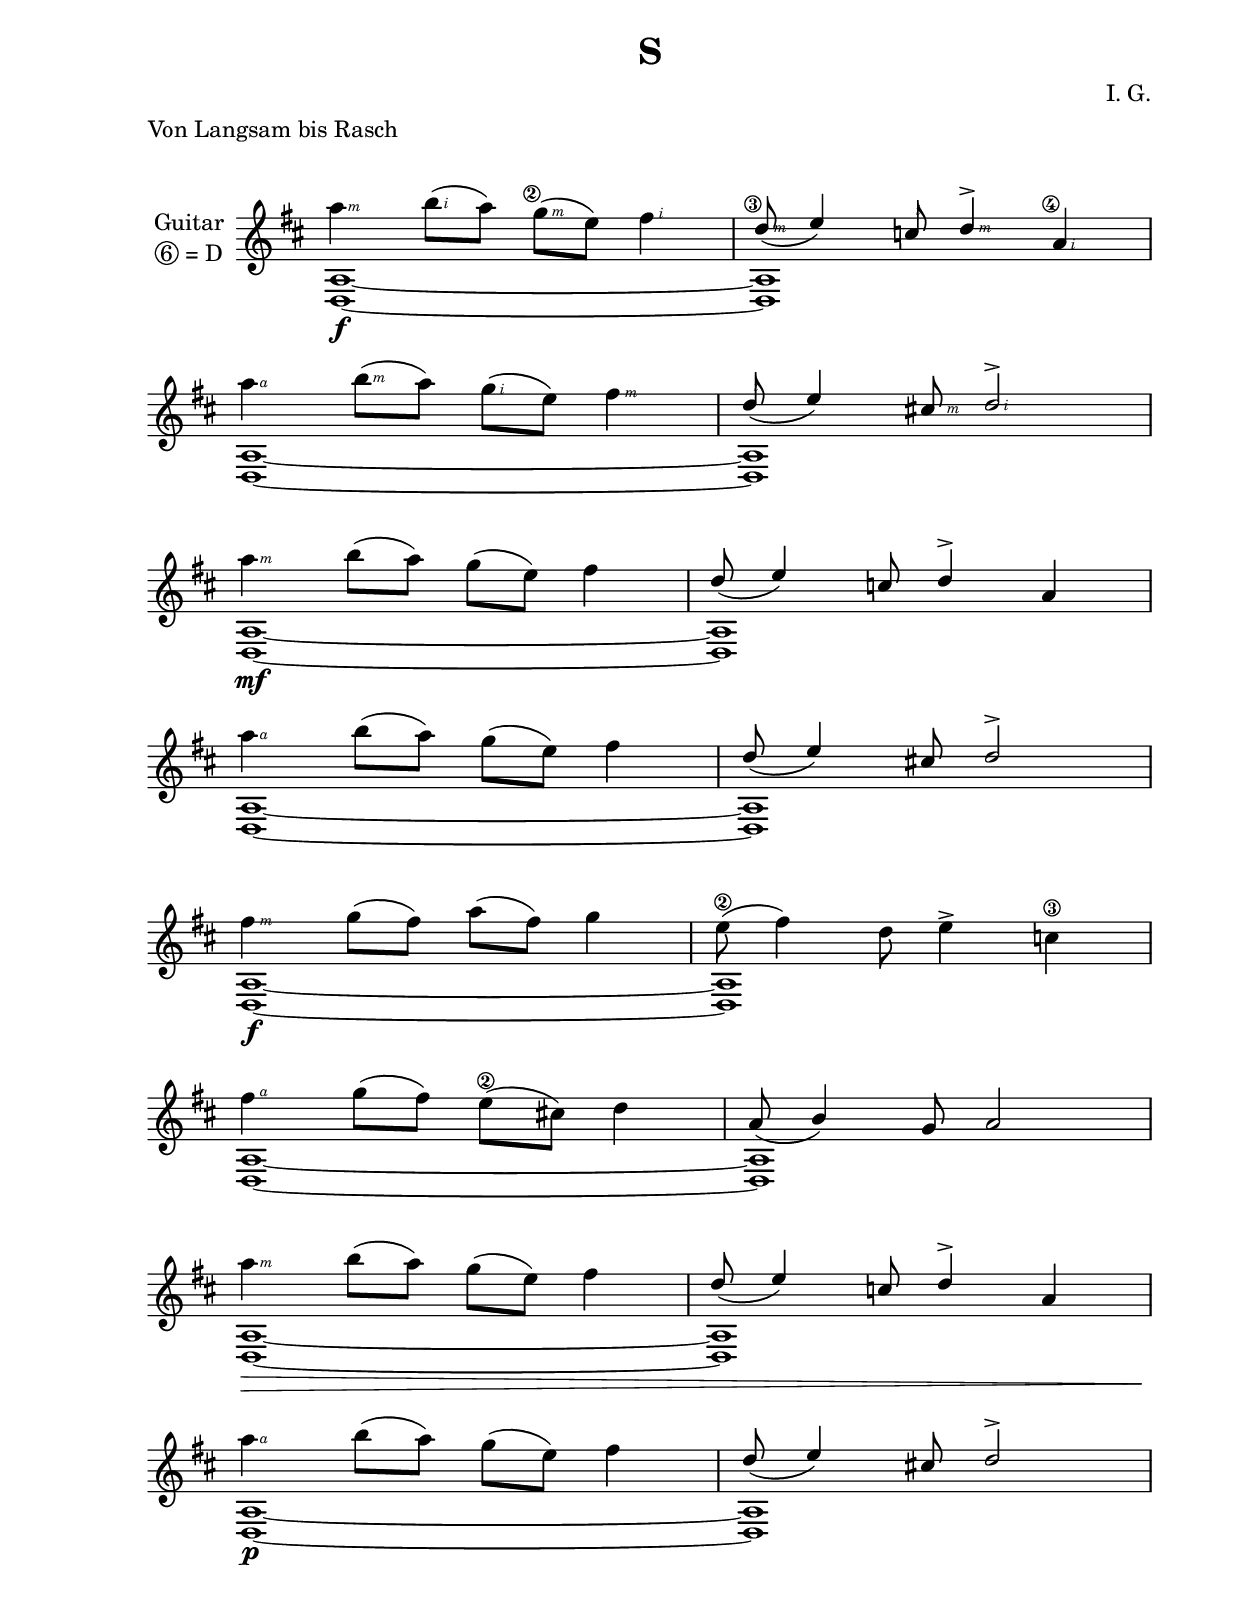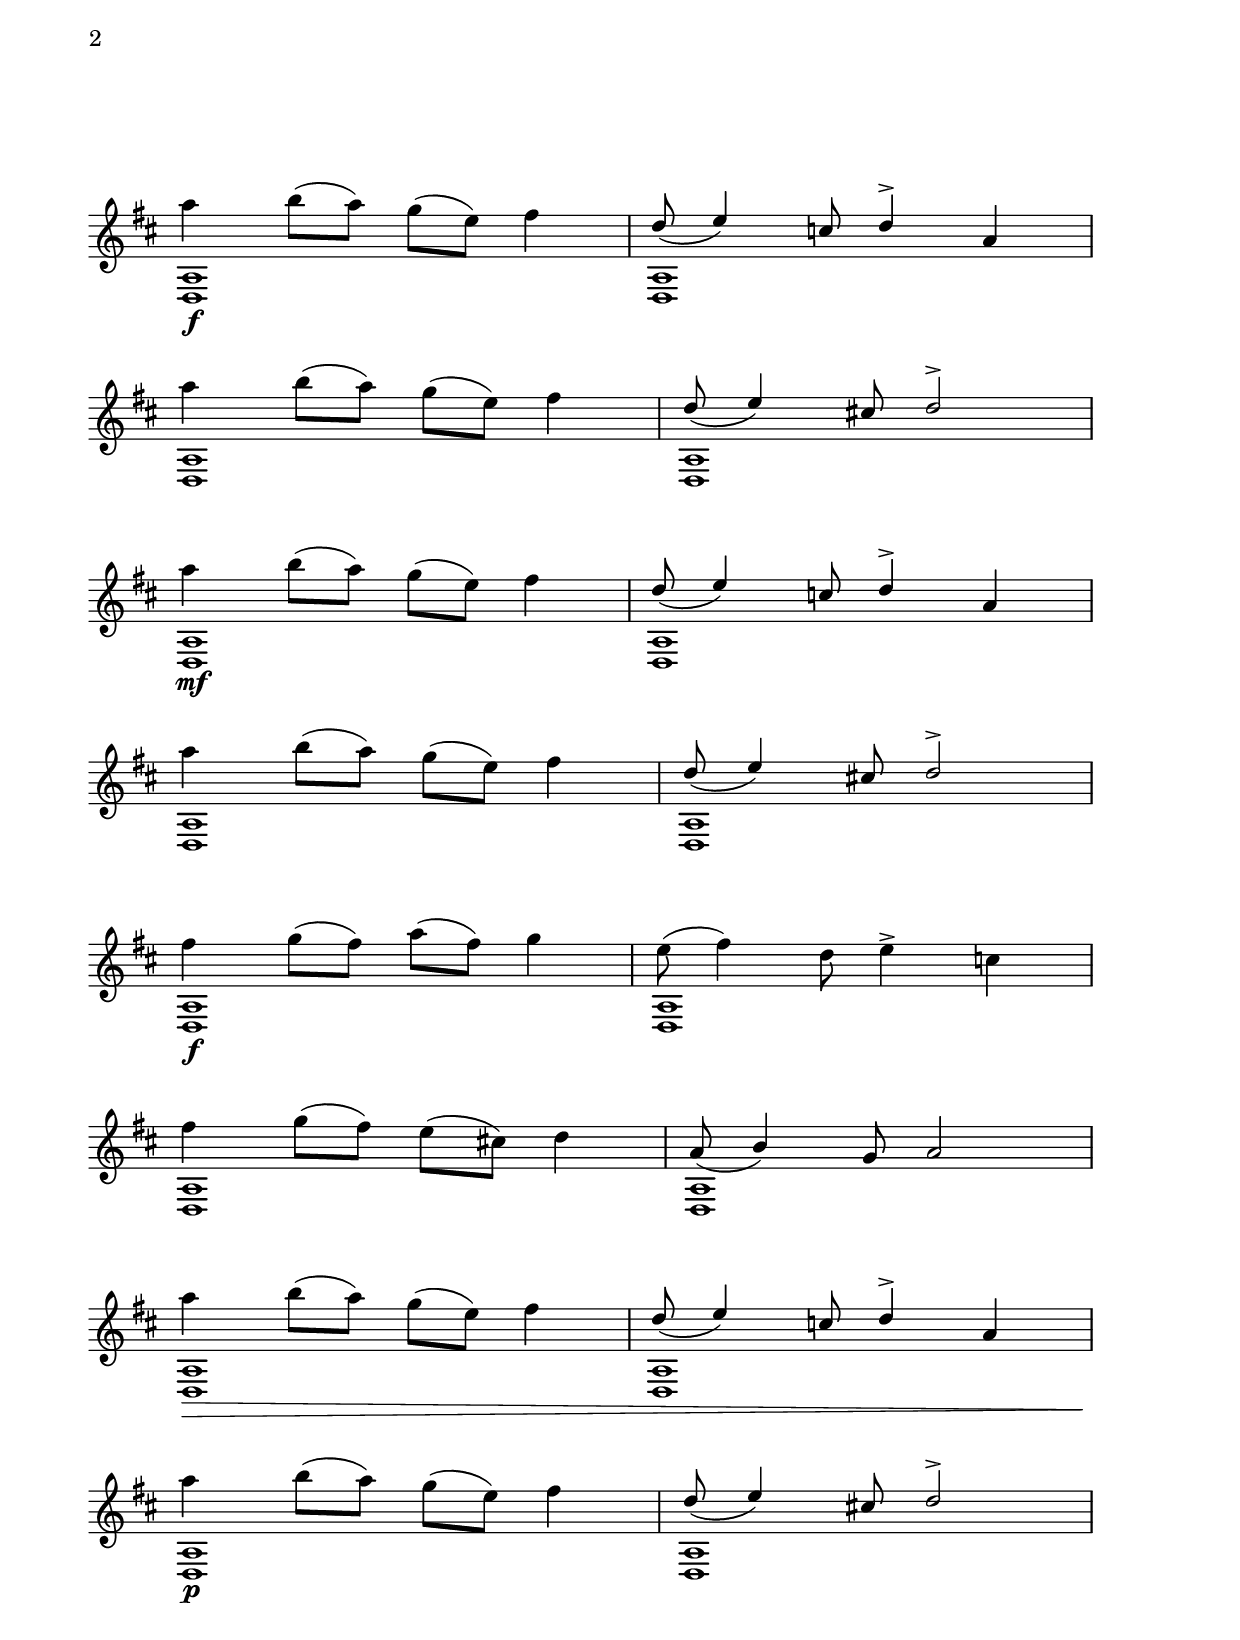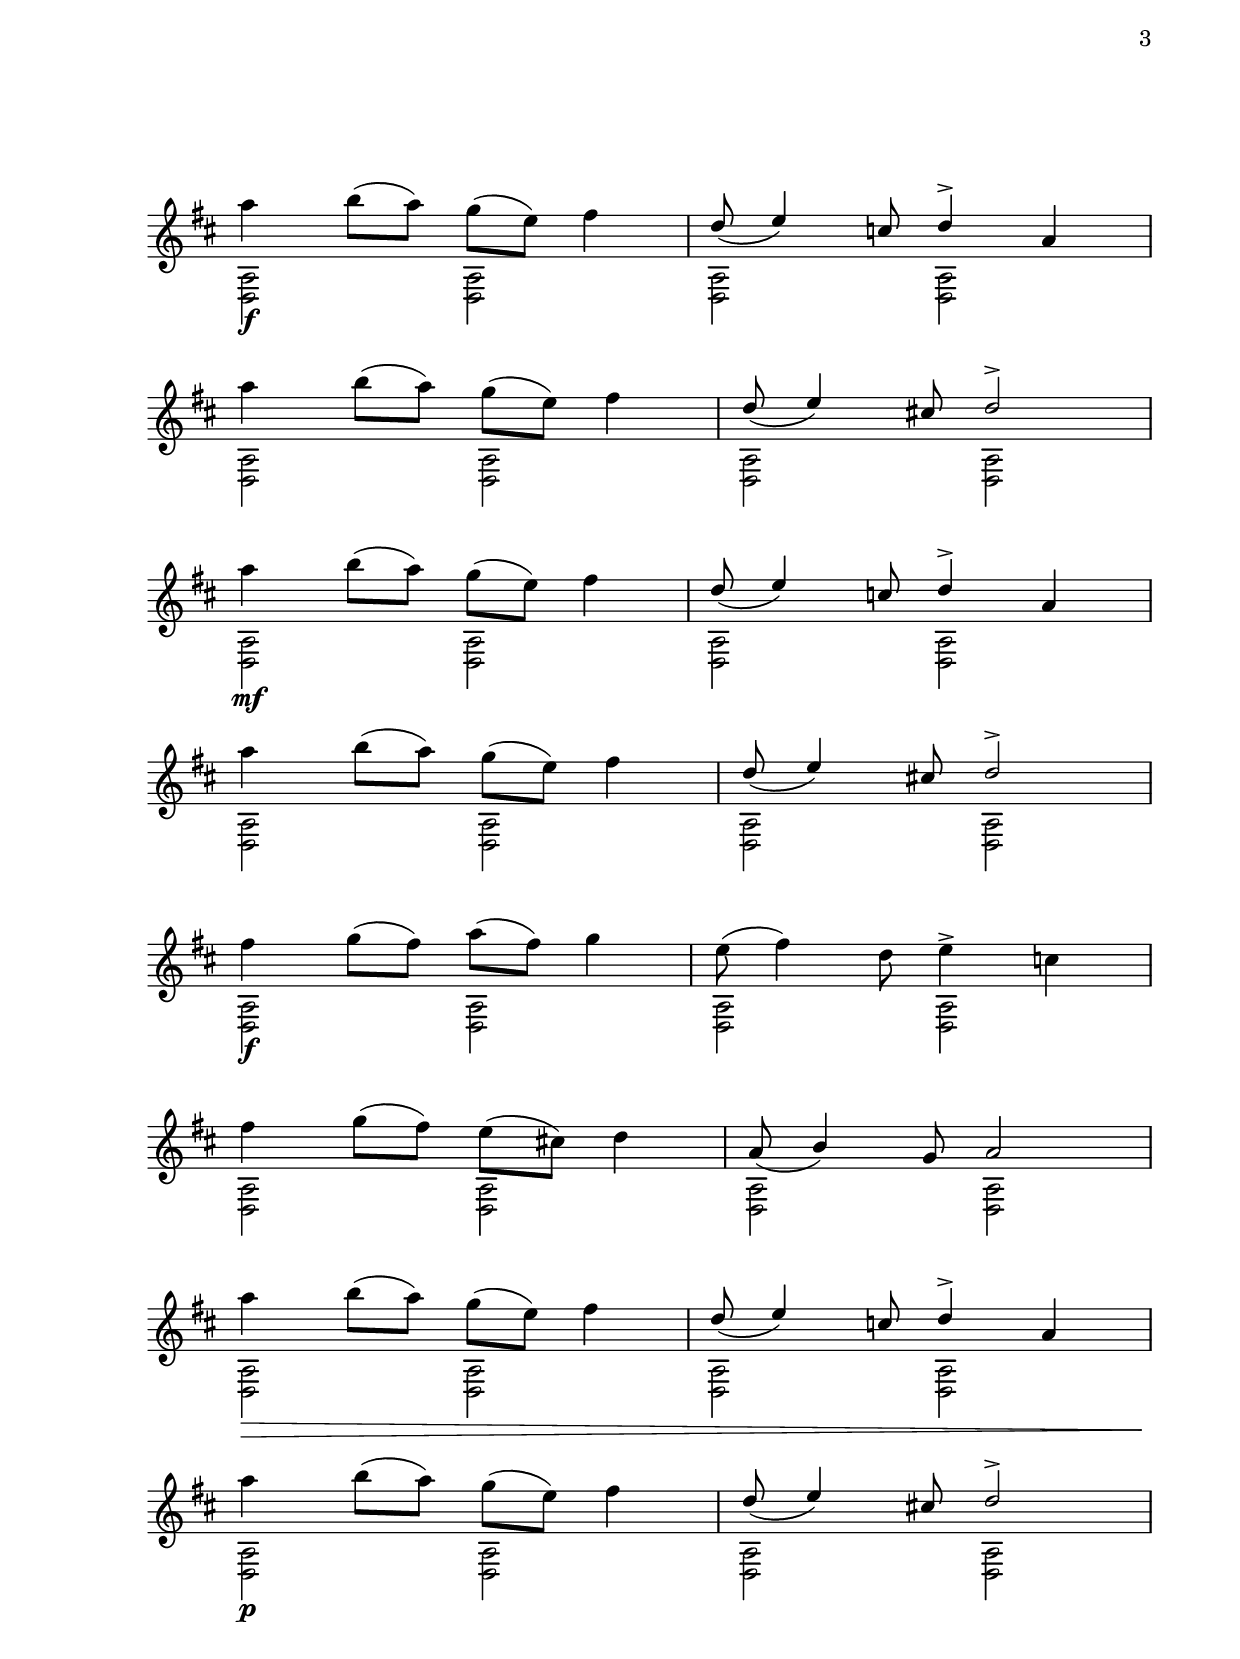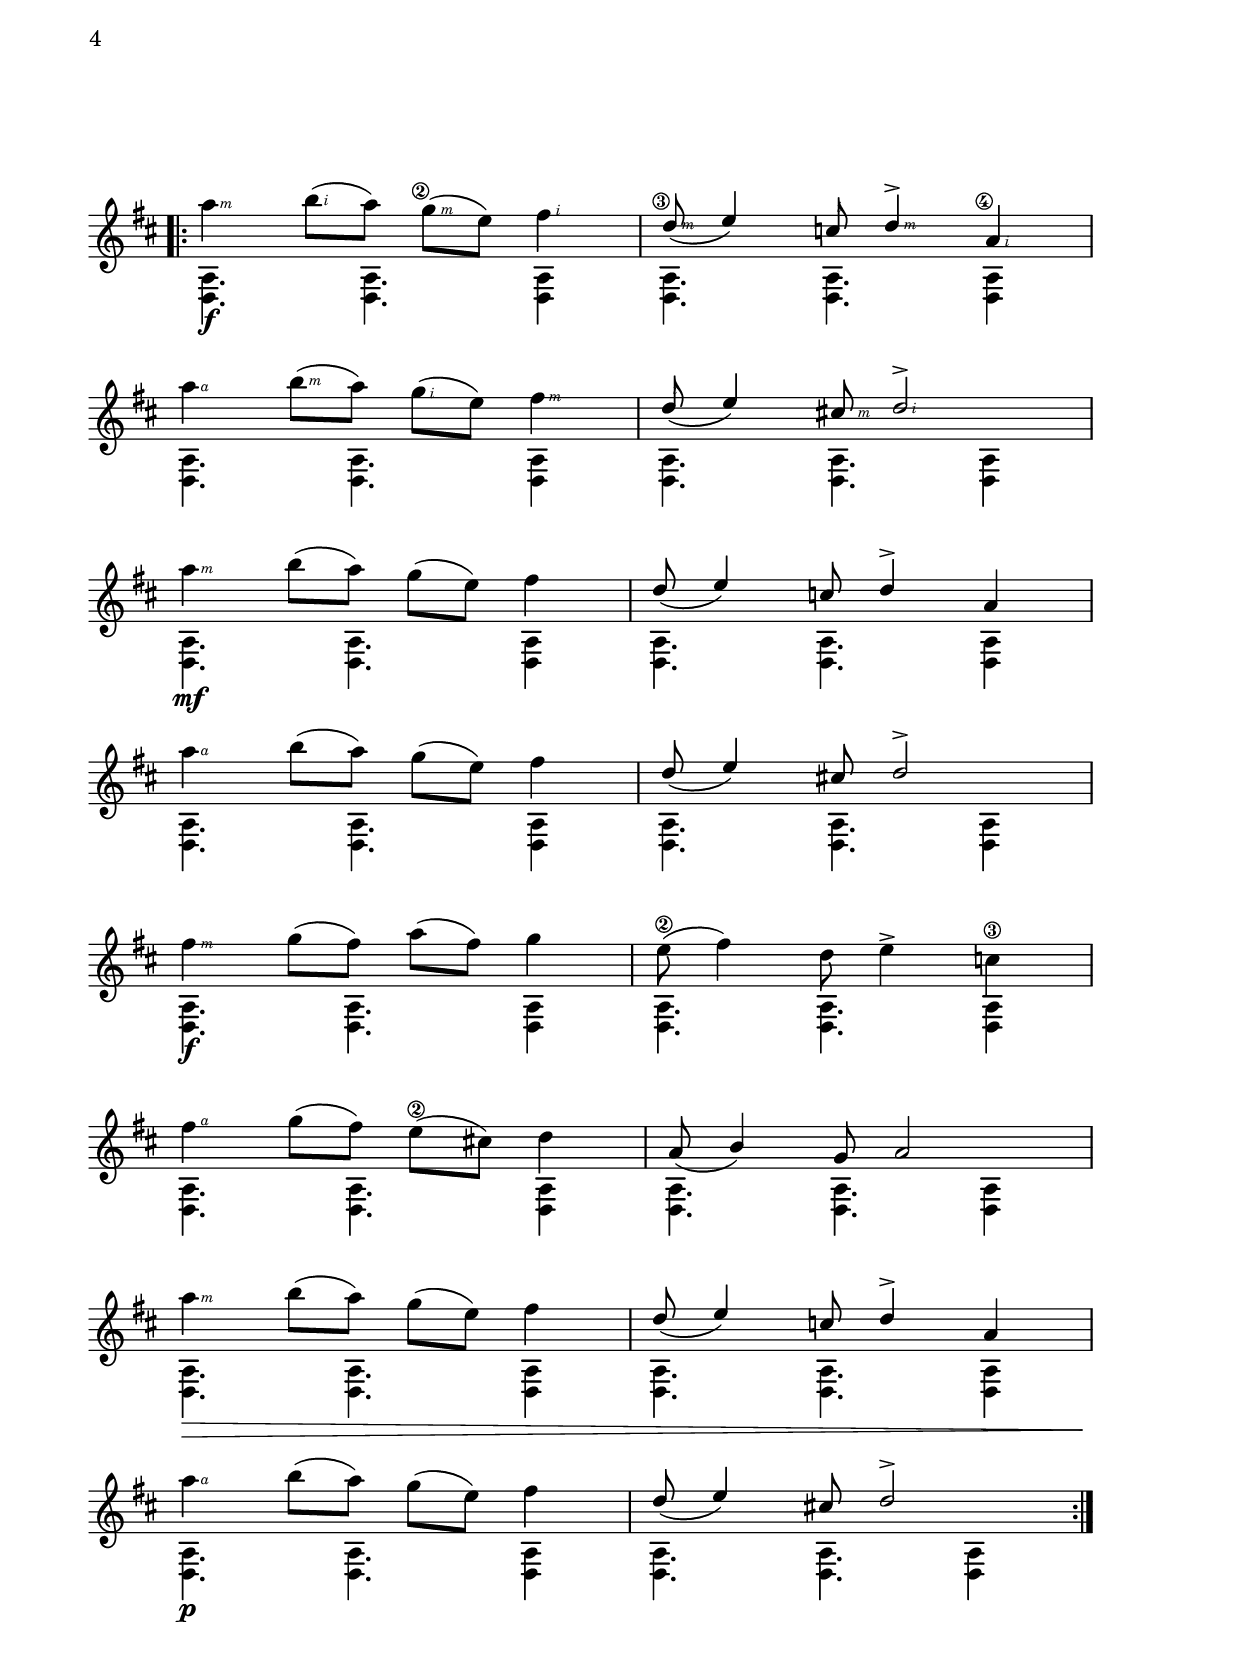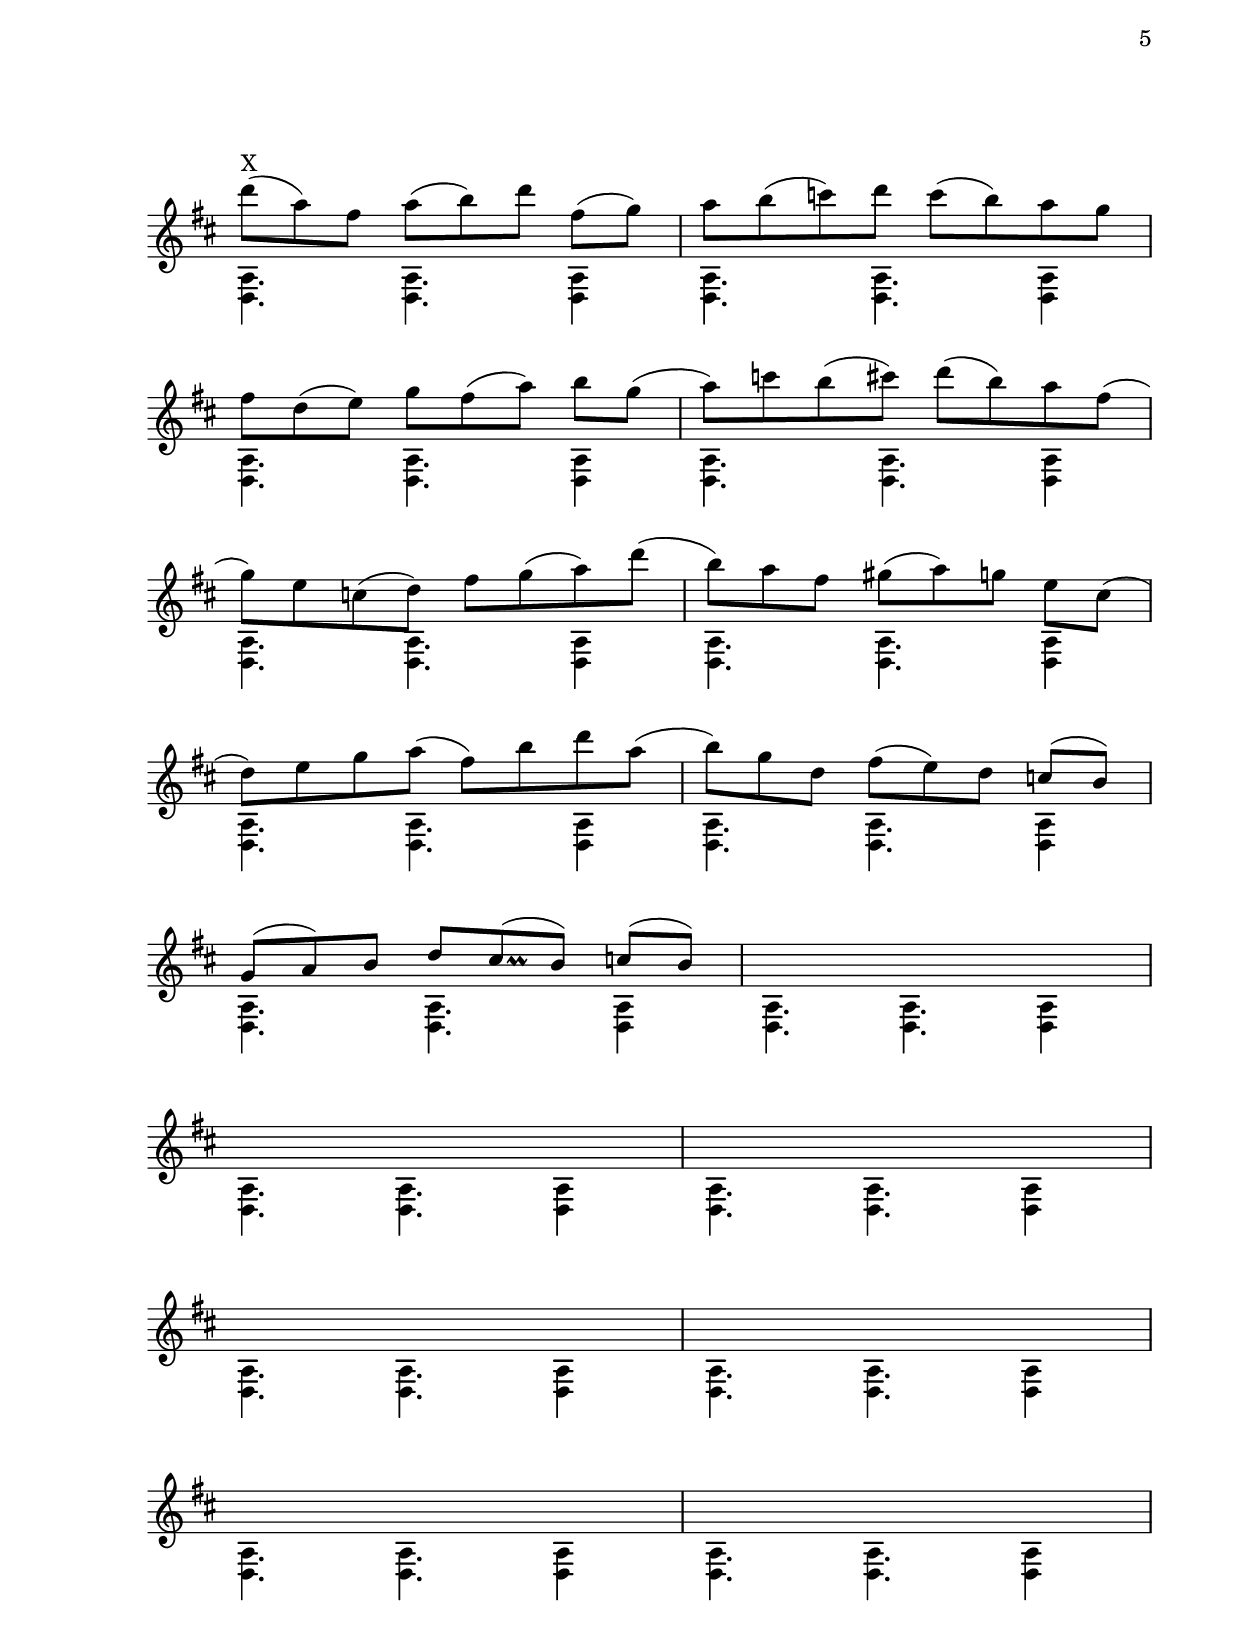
\version "2.19.15"
%\version "2.18.0"

\language "deutsch"

\header {
  title = "S"
  meter = "Von Langsam bis Rasch"
  composer = "I. G."
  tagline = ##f
}

\paper {
  #(set-paper-size "a4")
  top-system-spacing #'basic-distance = #25
  top-markup-spacing #'basic-distance = #8
  markup-system-spacing #'basic-distance = #26
  system-system-spacing #'basic-distance = #20
  last-bottom-spacing #'basic-distance = #25
  two-sided = ##t
  inner-margin = 25
  outer-margin = 15
}

\layout {
  \context {
    \Score
    \remove "Bar_number_engraver"
  }
}
#(define RH rightHandFinger)
tema = \relative d'' {
  \stemDown
  a'4 h8( a) g( e) fis4 |
  \stemUp
  d8_( e4) c8 d4-> a |\break
  \stemDown
  a'4 h8( a) g( e) fis4 |
  \stemUp
  d8_( e4) cis!8 d2-> |\break
  \stemDown
  a'4 h8( a) g( e) fis4 |
  \stemUp
  d8_( e4) c8 d4-> a |\break
  \stemDown
  a'4 h8( a) g( e) fis4 |
  \stemUp
  d8_( e4) cis!8 d2-> |\break
  \stemDown
  fis4 g8( fis) a( fis) g4 | e8( fis4) d8 e4-> c4 |\break
  fis4 g8( fis) e( cis!) d4 |
  \stemUp
  a8_( h4) g8 a2 |\break
  \stemDown
  a'4 h8( a) g( e) fis4 |
  \stemUp
  d8_( e4) c8 d4-> a |\break
  \stemDown
  a'4 h8( a) g( e) fis4 |
  \stemUp
  d8_( e4) cis!8 d2-> |\break
}
temaSym = \relative d'' {
  \stemDown
  a'4\RH #3 h8\RH #2( a)
  \once \override StringNumber #'self-alignment-X = #RIGHT
  g\RH #3 \2( e)
  \override StrokeFinger #'extra-offset = #'(0 . 0.5)
  fis4\RH #2 |
  \stemUp
  \once \override StringNumber #'self-alignment-X = #RIGHT
  \override StrokeFinger #'extra-offset = #'(-0.7 . 0)
  d8\RH #3 \3_( e4)
  \override StrokeFinger #'extra-offset = #'(-1.5 . 2.3)
  c8\RH #2
  \override StrokeFinger #'extra-offset = #'()
  d4\RH #3 ->
  \once \override StringNumber #'self-alignment-X = #RIGHT
  a\RH #2 \4 |\break
  \stemDown
  a'4\RH #4 h8\RH #3( a) g\RH #2( e) fis4\RH #3 |
  \stemUp
  \override StrokeFinger #'extra-offset = #'(-1.5 . 1.8)
  d8\RH #2 _( e4)
  \override StrokeFinger #'extra-offset = #'()
  cis!8\RH #3 d2\RH #2 -> |\break
  \stemDown
  a'4\RH #3 h8( a) g( e) fis4 |
  \stemUp
  d8_( e4) c8 d4-> a |\break
  \stemDown
  a'4\RH #4 h8( a) g( e) fis4 |
  \stemUp
  d8_( e4) cis!8 d2-> |\break
  \stemDown
  fis4\RH #3 g8( fis) a( fis) g4 | e8\2( fis4) d8 e4-> c\3 |\break
  \override StrokeFinger #'extra-offset = #'(0 . 0.5)
  fis\RH #4 g8( fis) e\2( cis!) d4 |
  \override StrokeFinger #'extra-offset = #'()
  \stemUp
  a8_( h4) g8 a2 |\break
  \stemDown
  a'4\RH #3 h8( a) g( e) fis4 |
  \stemUp
  d8_( e4) c8 d4-> a |\break
  \stemDown
  a'4\RH #4 h8( a) g( e) fis4 |
  \stemUp
  d8_( e4) cis!8 d2-> |\break
}
dynamic = {
  s1\f|s|s|s|s\mf|s|s|s|
  s1\f|s|s|s|s\>|s|s\!\p|s|
}
\score {
  \new Staff \with {
    instrumentName = \markup {
      \center-column {
        "Guitar"
        \line { \circle 6"= D" }
      }
    }
  }
  {
    \clef treble
    \key d \major
    \time 4/4
    \override Staff.TimeSignature #'stencil = ##f
    <<
      \override NoteColumn.ignore-collision = ##t
      {
        \temaSym
%%%%%%%%%%%%%%%%%%%%%%%%%%%%%%%%%%%%%%%%%%%%%%%%%%%%%%%%
        \tema
        \tema
        \temaSym
%%%%%%%%%%%%%%%%%%%%%%% VAR %%%%%%%%%%%%%%%%%%%%%%%%%%%%
        \relative d'' {
          \stemDown
          d'8(^"X" a) fis a[( h) d] fis,( g)
          a h( c) d c( h) a g
          fis d( e) g[ fis( a)] h g(
          a) c h( cis) d( h) a fis(
          g) e c( d) fis g( a) d(
          h) a fis gis([ a) g] e cis(
          d) e g a( fis) h d a(
          h) g d fis([ e) d]
          \stemUp
          c( h)
          g([ a) h] d[
          \once\override Script.extra-offset = #'(2 . -4.3)
          cis(\prall h)] c( h)
        }
      }
      \\
      {
        \repeat unfold 8 {<d a>1~|<d a>}
%%%%%%%%%%%%%%%%%%%%%%%%%%%%%%%%%%%%%%%%%%%%%%%%%%%%%%%%
        \repeat unfold 16 {<d a>1}
        \repeat unfold 16 {<d a>2 <d a>2} \bar ".|:"
        \repeat unfold 16 {<d a>4. <d a> <d a>4} \bar ":|."
        \repeat unfold 16 {<d a>4. <d a> <d a>4}
        %{
        \repeat unfold 16 {<d a>4. <d a> <d a>4}
        \repeat unfold 16 {<d a>4. <d a> <d a>4}
        \repeat unfold 16 {<d a>4. <d a> <d a>4}
        %}
      }
      \\
      {
        \dynamic
%%%%%%%%%%%%%%%%%%%%%%%%%%%%%%%%%%%%%%%%%%%%%%%%%%%%%%%%
        \dynamic
        \dynamic
        \dynamic
%%%%%%%%%%%%%%%%%%%%%%%%%%%%
        \repeat unfold 8 {s1 s\break} % 8 <- 16
        %\repeat unfold 16 {s1 s\break}
      }
    >>
  }
}